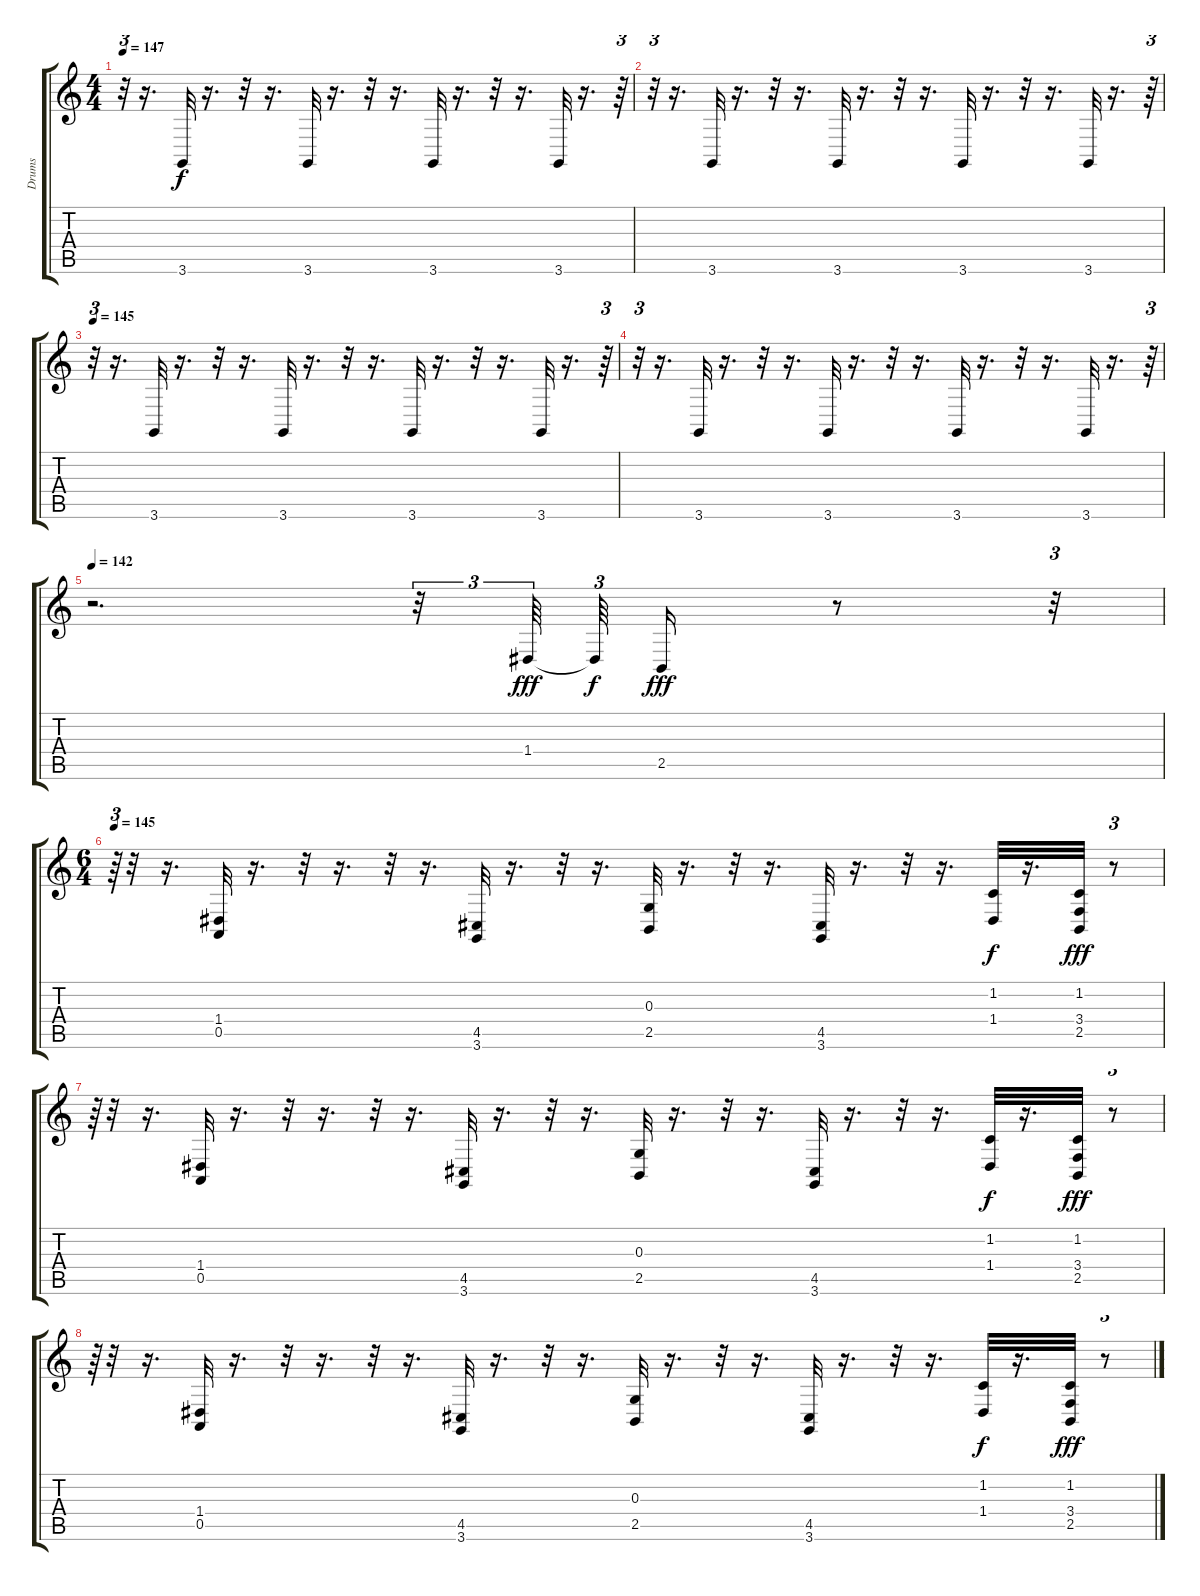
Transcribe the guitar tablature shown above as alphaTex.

\track ("Drums" "Drums") {instrument timpani}
\staff {score tabs}
\tuning (E4 B3 G3 D3 A2 E2) {hide}
\ts (4 4)
\tempo 147
\clef g2
\ks c
r.32{tu (3 2) dy f} r.16{d} 3.6.32{balance 4} r.16{d} r.32{balance 12} r.16{d} 3.6.32{balance 4} r.16{d} r.32{balance 12} r.16{d} 3.6.32{balance 4} r.16{d} r.32{balance 12} r.16{d} 3.6.32{balance 4} r.16{d} r.64{tu (3 2) balance 12} |
r.32{tu (3 2)} r.16{d} 3.6.32{balance 4} r.16{d} r.32{balance 12} r.16{d} 3.6.32{balance 4} r.16{d} r.32{balance 12} r.16{d} 3.6.32{balance 4} r.16{d} r.32{balance 12} r.16{d} 3.6.32{balance 4} r.16{d} r.64{tu (3 2) balance 12} |
\tempo 145
r.32{tu (3 2)} r.16{d} 3.6.32{balance 4} r.16{d} r.32{balance 12} r.16{d} 3.6.32{balance 4} r.16{d} r.32{balance 12} r.16{d} 3.6.32{balance 4} r.16{d} r.32{balance 12} r.16{d} 3.6.32{balance 4} r.16{d} r.64{tu (3 2) balance 12} |
r.32{tu (3 2)} r.16{d} 3.6.32{balance 4} r.16{d} r.32{balance 12} r.16{d} 3.6.32{balance 4} r.16{d} r.32{balance 12} r.16{d} 3.6.32{balance 4} r.16{d} r.32{balance 12} r.16{d} 3.6.32{balance 4} r.16{d} r.64{tu (3 2)} |
\tempo 142
r.2{d} r.32{tu (3 2)} 1.4.64{tu (3 2) dy fff balance 8 beam splitsecondary} 1.4{t}.64{tu (3 2) dy f} 2.5.16{dy fff} r.8 r.32{tu (3 2)} |
\ts (6 4)
\tempo 145
r.64{tu (3 2)} r.32{balance 8} r.16{d} (1.4 0.5).32{balance 12} r.16{d} r.32{balance 8} r.16{d} r.32{balance 4} r.16{d} (4.5 3.6).32{balance 8} r.16{d} r.32{balance 12} r.16{d} (0.3 2.5).32{balance 8} r.16{d} r.32{balance 4} r.16{d} (4.5 3.6).32{balance 8} r.16{d} r.32{balance 12} r.16{d} (1.2 1.4).32{dy f balance 8} r.16{d} (1.2 3.4 2.5).32{dy fff balance 4} r.8{tu (3 2)} |
r.64{tu (3 2)} r.32{balance 8} r.16{d} (1.4 0.5).32{balance 12} r.16{d} r.32{balance 8} r.16{d} r.32{balance 4} r.16{d} (4.5 3.6).32{balance 8} r.16{d} r.32{balance 12} r.16{d} (0.3 2.5).32{balance 8} r.16{d} r.32{balance 4} r.16{d} (4.5 3.6).32{balance 8} r.16{d} r.32{balance 12} r.16{d} (1.2 1.4).32{dy f balance 8} r.16{d} (1.2 3.4 2.5).32{dy fff balance 4} r.8{tu (3 2)} |
r.64{tu (3 2)} r.32{balance 8} r.16{d} (1.4 0.5).32{balance 12} r.16{d} r.32{balance 8} r.16{d} r.32{balance 4} r.16{d} (4.5 3.6).32{balance 8} r.16{d} r.32{balance 12} r.16{d} (0.3 2.5).32{balance 8} r.16{d} r.32{balance 4} r.16{d} (4.5 3.6).32{balance 8} r.16{d} r.32{balance 12} r.16{d} (1.2 1.4).32{dy f balance 8} r.16{d} (1.2 3.4 2.5).32{dy fff balance 4} r.8{tu (3 2)}
